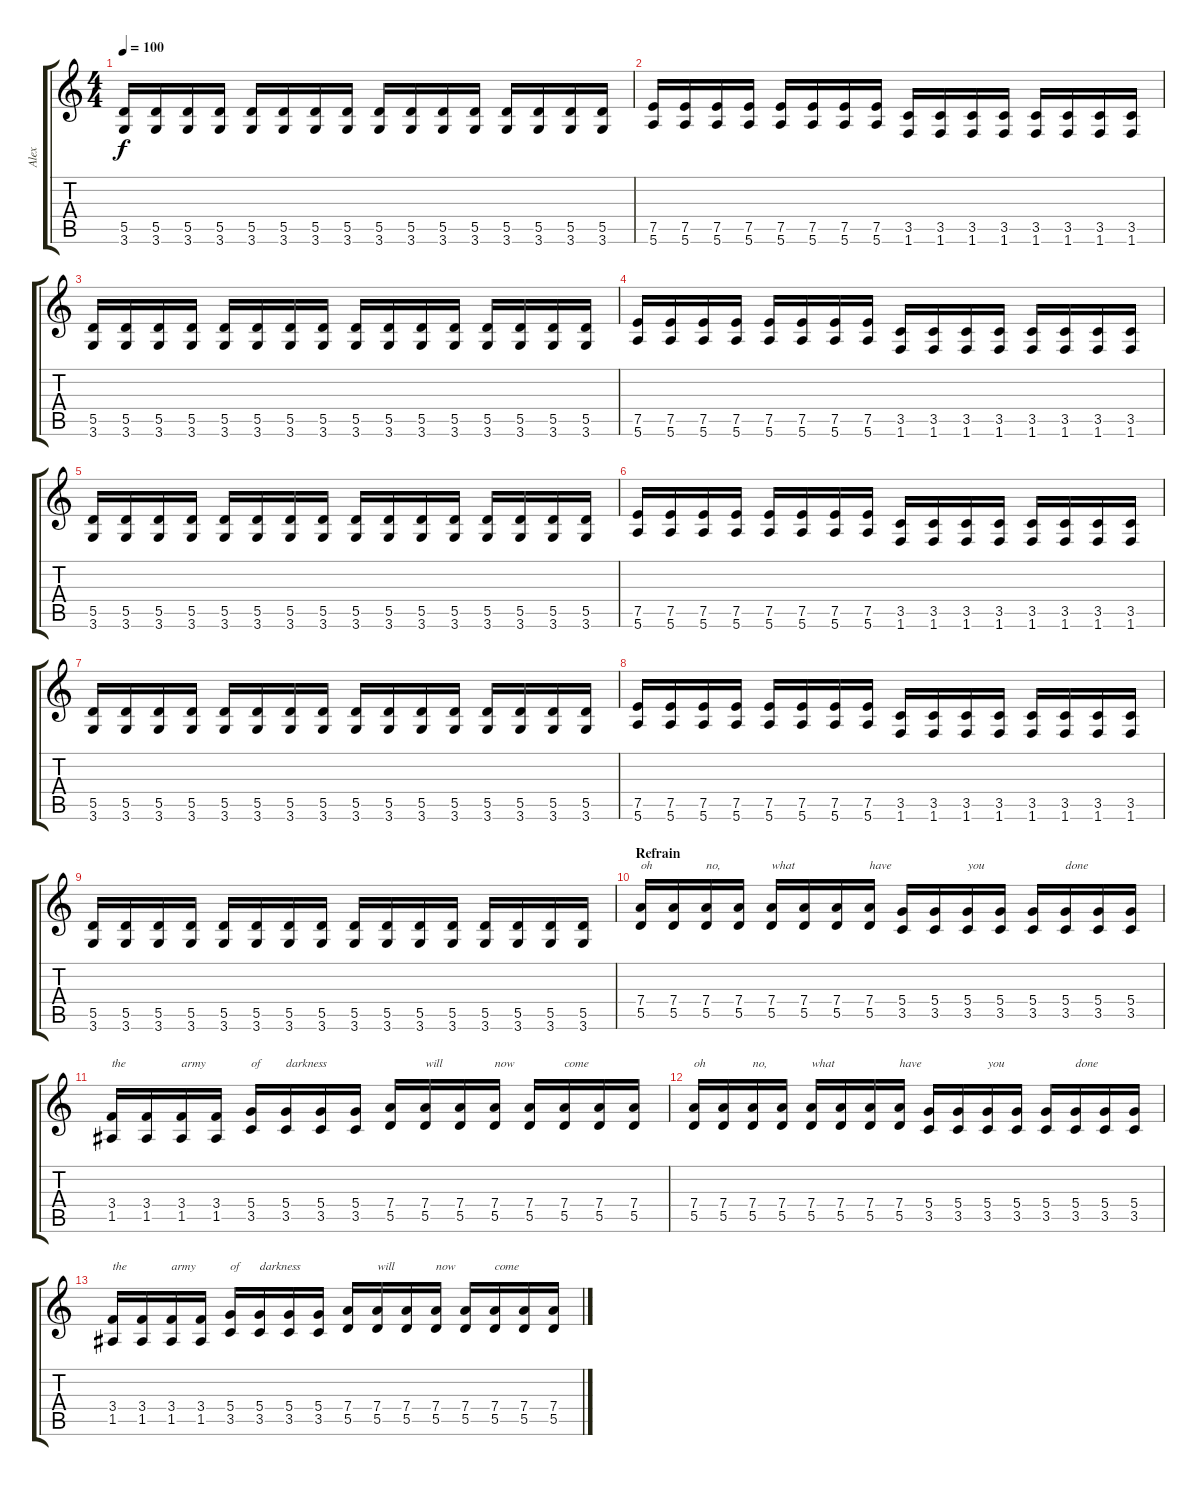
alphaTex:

\track ("Alex" "Alex") {instrument distortionguitar}
\staff {score tabs}
\tuning (E4 B3 G3 D3 A2 E2) {hide}
\ts (4 4)
\tempo 100
\clef g2
\ks c
(5.5 3.6).16{dy f} (5.5 3.6).16 (5.5 3.6).16 (5.5 3.6).16 (5.5 3.6).16 (5.5 3.6).16 (5.5 3.6).16 (5.5 3.6).16 (5.5 3.6).16 (5.5 3.6).16 (5.5 3.6).16 (5.5 3.6).16 (5.5 3.6).16 (5.5 3.6).16 (5.5 3.6).16 (5.5 3.6).16 |
(7.5 5.6).16 (7.5 5.6).16 (7.5 5.6).16 (7.5 5.6).16 (7.5 5.6).16 (7.5 5.6).16 (7.5 5.6).16 (7.5 5.6).16 (3.5 1.6).16 (3.5 1.6).16 (3.5 1.6).16 (3.5 1.6).16 (3.5 1.6).16 (3.5 1.6).16 (3.5 1.6).16 (3.5 1.6).16 |
(5.5 3.6).16 (5.5 3.6).16 (5.5 3.6).16 (5.5 3.6).16 (5.5 3.6).16 (5.5 3.6).16 (5.5 3.6).16 (5.5 3.6).16 (5.5 3.6).16 (5.5 3.6).16 (5.5 3.6).16 (5.5 3.6).16 (5.5 3.6).16 (5.5 3.6).16 (5.5 3.6).16 (5.5 3.6).16 |
(7.5 5.6).16 (7.5 5.6).16 (7.5 5.6).16 (7.5 5.6).16 (7.5 5.6).16 (7.5 5.6).16 (7.5 5.6).16 (7.5 5.6).16 (3.5 1.6).16 (3.5 1.6).16 (3.5 1.6).16 (3.5 1.6).16 (3.5 1.6).16 (3.5 1.6).16 (3.5 1.6).16 (3.5 1.6).16 |
(5.5 3.6).16 (5.5 3.6).16 (5.5 3.6).16 (5.5 3.6).16 (5.5 3.6).16 (5.5 3.6).16 (5.5 3.6).16 (5.5 3.6).16 (5.5 3.6).16 (5.5 3.6).16 (5.5 3.6).16 (5.5 3.6).16 (5.5 3.6).16 (5.5 3.6).16 (5.5 3.6).16 (5.5 3.6).16 |
(7.5 5.6).16 (7.5 5.6).16 (7.5 5.6).16 (7.5 5.6).16 (7.5 5.6).16 (7.5 5.6).16 (7.5 5.6).16 (7.5 5.6).16 (3.5 1.6).16 (3.5 1.6).16 (3.5 1.6).16 (3.5 1.6).16 (3.5 1.6).16 (3.5 1.6).16 (3.5 1.6).16 (3.5 1.6).16 |
(5.5 3.6).16 (5.5 3.6).16 (5.5 3.6).16 (5.5 3.6).16 (5.5 3.6).16 (5.5 3.6).16 (5.5 3.6).16 (5.5 3.6).16 (5.5 3.6).16 (5.5 3.6).16 (5.5 3.6).16 (5.5 3.6).16 (5.5 3.6).16 (5.5 3.6).16 (5.5 3.6).16 (5.5 3.6).16 |
(7.5 5.6).16 (7.5 5.6).16 (7.5 5.6).16 (7.5 5.6).16 (7.5 5.6).16 (7.5 5.6).16 (7.5 5.6).16 (7.5 5.6).16 (3.5 1.6).16 (3.5 1.6).16 (3.5 1.6).16 (3.5 1.6).16 (3.5 1.6).16 (3.5 1.6).16 (3.5 1.6).16 (3.5 1.6).16 |
(5.5 3.6).16 (5.5 3.6).16 (5.5 3.6).16 (5.5 3.6).16 (5.5 3.6).16 (5.5 3.6).16 (5.5 3.6).16 (5.5 3.6).16 (5.5 3.6).16 (5.5 3.6).16 (5.5 3.6).16 (5.5 3.6).16 (5.5 3.6).16 (5.5 3.6).16 (5.5 3.6).16 (5.5 3.6).16 |
\section ("" "Refrain")
(7.4 5.5).16{txt "oh"} (7.4 5.5).16 (7.4 5.5).16{txt "no,"} (7.4 5.5).16 (7.4 5.5).16{txt "what"} (7.4 5.5).16 (7.4 5.5).16 (7.4 5.5).16{txt "have"} (5.4 3.5).16 (5.4 3.5).16 (5.4 3.5).16{txt "you"} (5.4 3.5).16 (5.4 3.5).16 (5.4 3.5).16{txt "done "} (5.4 3.5).16 (5.4 3.5).16 |
(3.4 1.5).16{txt "the"} (3.4 1.5).16 (3.4 1.5).16{txt "army"} (3.4 1.5).16 (5.4 3.5).16{txt "of"} (5.4 3.5).16{txt "darkness"} (5.4 3.5).16 (5.4 3.5).16 (7.4 5.5).16 (7.4 5.5).16{txt "will"} (7.4 5.5).16 (7.4 5.5).16{txt "now"} (7.4 5.5).16 (7.4 5.5).16{txt "come"} (7.4 5.5).16 (7.4 5.5).16 |
(7.4 5.5).16{txt "oh"} (7.4 5.5).16 (7.4 5.5).16{txt "no,"} (7.4 5.5).16 (7.4 5.5).16{txt "what"} (7.4 5.5).16 (7.4 5.5).16 (7.4 5.5).16{txt "have"} (5.4 3.5).16 (5.4 3.5).16 (5.4 3.5).16{txt "you"} (5.4 3.5).16 (5.4 3.5).16 (5.4 3.5).16{txt "done"} (5.4 3.5).16 (5.4 3.5).16 |
(3.4 1.5).16{txt "the"} (3.4 1.5).16 (3.4 1.5).16{txt "army"} (3.4 1.5).16 (5.4 3.5).16{txt "of"} (5.4 3.5).16{txt "darkness"} (5.4 3.5).16 (5.4 3.5).16 (7.4 5.5).16 (7.4 5.5).16{txt "will"} (7.4 5.5).16 (7.4 5.5).16{txt "now"} (7.4 5.5).16 (7.4 5.5).16{txt "come"} (7.4 5.5).16 (7.4 5.5).16
